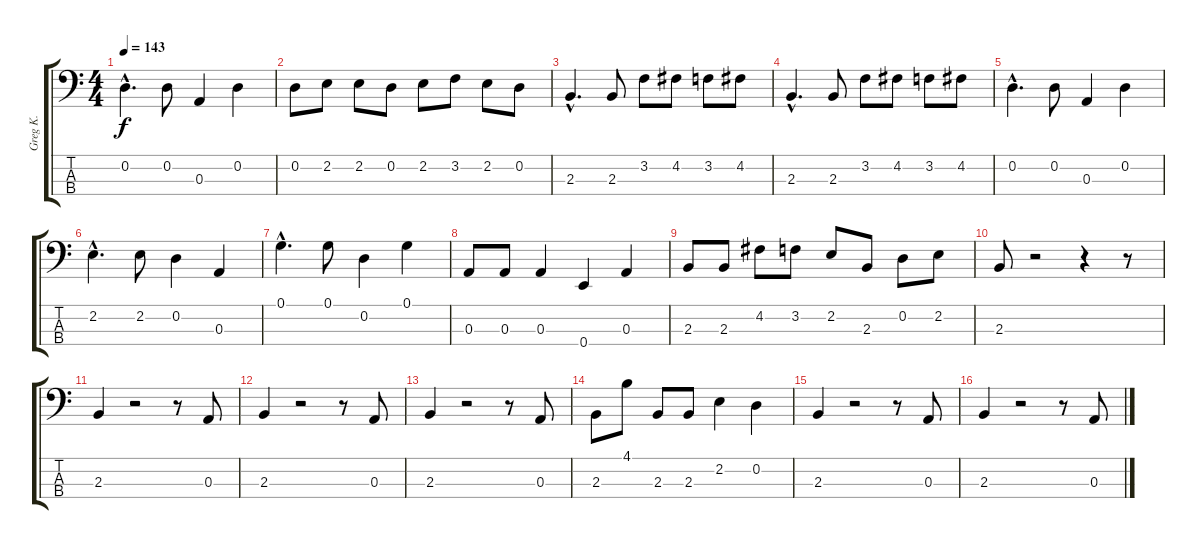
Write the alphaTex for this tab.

\track ("Greg K." "Greg K.") {instrument electricbasspick}
\staff {score tabs}
\tuning (G2 D2 A1 E1) {hide}
\ts (4 4)
\tempo 143
\clef f4
\ks c
0.2{hac}.4{d dy f} 0.2.8 0.3.4 0.2.4 |
0.2.8 2.2.8 2.2.8 0.2.8 2.2.8 3.2.8 2.2.8 0.2.8 |
2.3{hac}.4{d} 2.3.8 3.2.8 4.2.8 3.2.8 4.2.8 |
2.3{hac}.4{d} 2.3.8 3.2.8 4.2.8 3.2.8 4.2.8 |
0.2{hac}.4{d} 0.2.8 0.3.4 0.2.4 |
2.2{hac}.4{d} 2.2.8 0.2.4 0.3.4 |
0.1{hac}.4{d} 0.1.8 0.2.4 0.1.4 |
0.3.8 0.3.8 0.3.4 0.4.4 0.3.4 |
2.3.8 2.3.8 4.2.8 3.2.8 2.2.8 2.3.8 0.2.8 2.2.8 |
2.3.8 r.2 r.4 r.8 |
2.3.4 r.2 r.8 0.3.8 |
2.3.4 r.2 r.8 0.3.8 |
2.3.4 r.2 r.8 0.3.8 |
2.3.8 4.1.8 2.3.8 2.3.8 2.2.4 0.2.4 |
2.3.4 r.2 r.8 0.3.8 |
2.3.4 r.2 r.8 0.3.8
